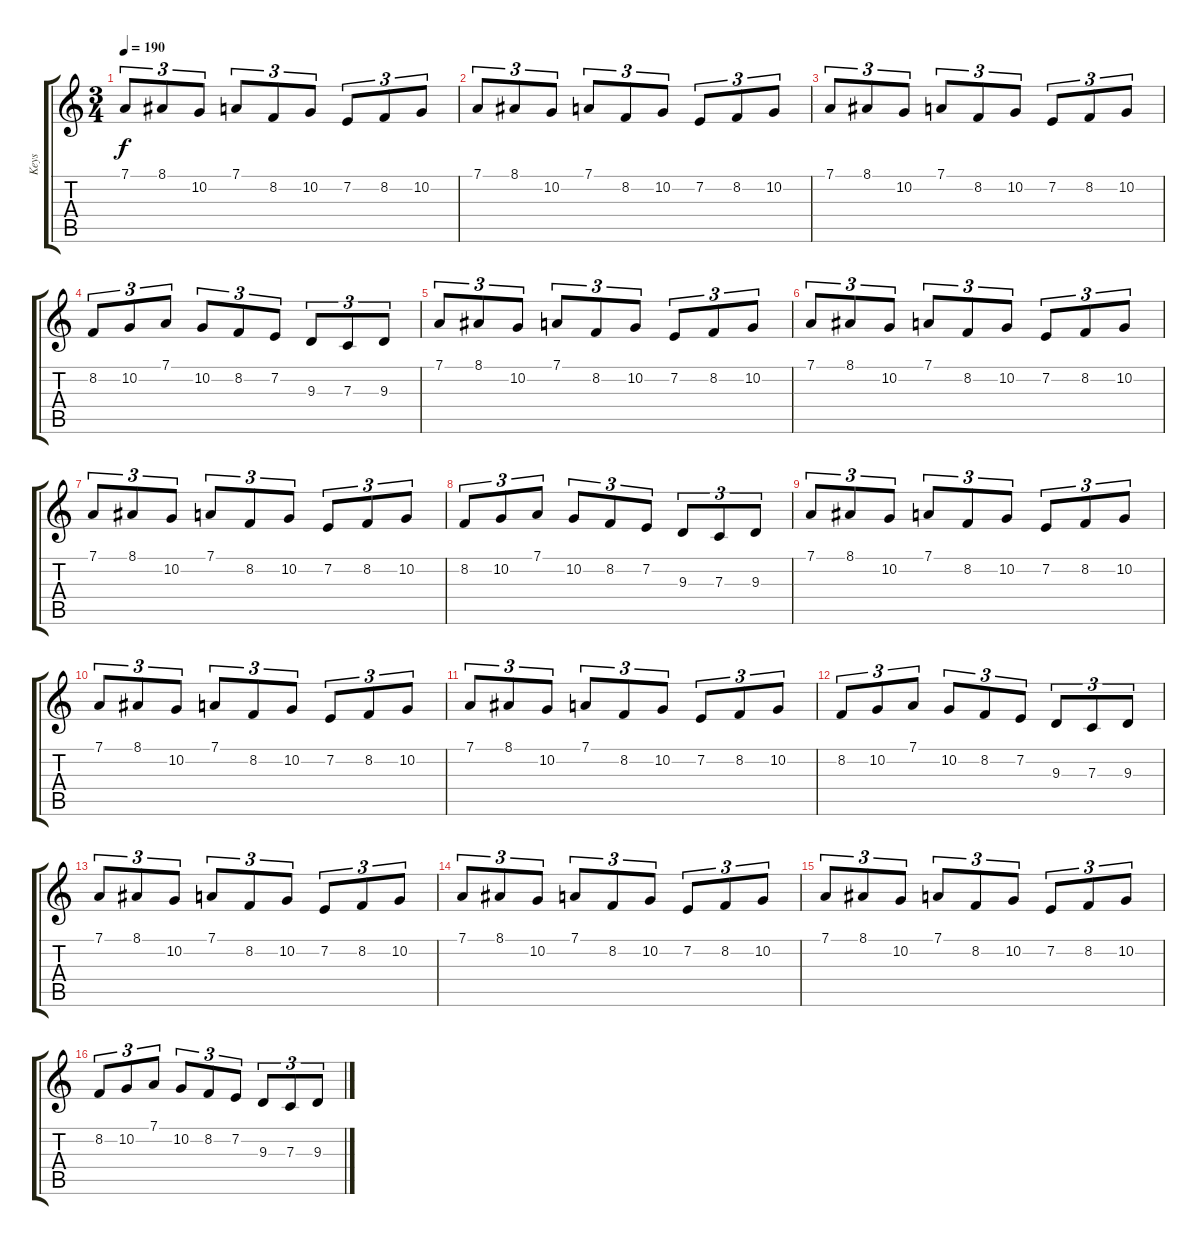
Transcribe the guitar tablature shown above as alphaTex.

\track ("Keys" "Keys") {instrument sitar}
\staff {score tabs}
\tuning (D4 A3 F3 C3 G2 D2) {hide}
\ts (3 4)
\tempo 190
\clef g2
\ks c
7.1.8{tu (3 2) dy f} 8.1.8{tu (3 2)} 10.2.8{tu (3 2)} 7.1.8{tu (3 2)} 8.2.8{tu (3 2)} 10.2.8{tu (3 2)} 7.2.8{tu (3 2)} 8.2.8{tu (3 2)} 10.2.8{tu (3 2)} |
7.1.8{tu (3 2)} 8.1.8{tu (3 2)} 10.2.8{tu (3 2)} 7.1.8{tu (3 2)} 8.2.8{tu (3 2)} 10.2.8{tu (3 2)} 7.2.8{tu (3 2)} 8.2.8{tu (3 2)} 10.2.8{tu (3 2)} |
7.1.8{tu (3 2)} 8.1.8{tu (3 2)} 10.2.8{tu (3 2)} 7.1.8{tu (3 2)} 8.2.8{tu (3 2)} 10.2.8{tu (3 2)} 7.2.8{tu (3 2)} 8.2.8{tu (3 2)} 10.2.8{tu (3 2)} |
8.2.8{tu (3 2)} 10.2.8{tu (3 2)} 7.1.8{tu (3 2)} 10.2.8{tu (3 2)} 8.2.8{tu (3 2)} 7.2.8{tu (3 2)} 9.3.8{tu (3 2)} 7.3.8{tu (3 2)} 9.3.8{tu (3 2)} |
7.1.8{tu (3 2)} 8.1.8{tu (3 2)} 10.2.8{tu (3 2)} 7.1.8{tu (3 2)} 8.2.8{tu (3 2)} 10.2.8{tu (3 2)} 7.2.8{tu (3 2)} 8.2.8{tu (3 2)} 10.2.8{tu (3 2)} |
7.1.8{tu (3 2)} 8.1.8{tu (3 2)} 10.2.8{tu (3 2)} 7.1.8{tu (3 2)} 8.2.8{tu (3 2)} 10.2.8{tu (3 2)} 7.2.8{tu (3 2)} 8.2.8{tu (3 2)} 10.2.8{tu (3 2)} |
7.1.8{tu (3 2)} 8.1.8{tu (3 2)} 10.2.8{tu (3 2)} 7.1.8{tu (3 2)} 8.2.8{tu (3 2)} 10.2.8{tu (3 2)} 7.2.8{tu (3 2)} 8.2.8{tu (3 2)} 10.2.8{tu (3 2)} |
8.2.8{tu (3 2)} 10.2.8{tu (3 2)} 7.1.8{tu (3 2)} 10.2.8{tu (3 2)} 8.2.8{tu (3 2)} 7.2.8{tu (3 2)} 9.3.8{tu (3 2)} 7.3.8{tu (3 2)} 9.3.8{tu (3 2)} |
7.1.8{tu (3 2)} 8.1.8{tu (3 2)} 10.2.8{tu (3 2)} 7.1.8{tu (3 2)} 8.2.8{tu (3 2)} 10.2.8{tu (3 2)} 7.2.8{tu (3 2)} 8.2.8{tu (3 2)} 10.2.8{tu (3 2)} |
7.1.8{tu (3 2)} 8.1.8{tu (3 2)} 10.2.8{tu (3 2)} 7.1.8{tu (3 2)} 8.2.8{tu (3 2)} 10.2.8{tu (3 2)} 7.2.8{tu (3 2)} 8.2.8{tu (3 2)} 10.2.8{tu (3 2)} |
7.1.8{tu (3 2)} 8.1.8{tu (3 2)} 10.2.8{tu (3 2)} 7.1.8{tu (3 2)} 8.2.8{tu (3 2)} 10.2.8{tu (3 2)} 7.2.8{tu (3 2)} 8.2.8{tu (3 2)} 10.2.8{tu (3 2)} |
8.2.8{tu (3 2)} 10.2.8{tu (3 2)} 7.1.8{tu (3 2)} 10.2.8{tu (3 2)} 8.2.8{tu (3 2)} 7.2.8{tu (3 2)} 9.3.8{tu (3 2)} 7.3.8{tu (3 2)} 9.3.8{tu (3 2)} |
7.1.8{tu (3 2)} 8.1.8{tu (3 2)} 10.2.8{tu (3 2)} 7.1.8{tu (3 2)} 8.2.8{tu (3 2)} 10.2.8{tu (3 2)} 7.2.8{tu (3 2)} 8.2.8{tu (3 2)} 10.2.8{tu (3 2)} |
7.1.8{tu (3 2)} 8.1.8{tu (3 2)} 10.2.8{tu (3 2)} 7.1.8{tu (3 2)} 8.2.8{tu (3 2)} 10.2.8{tu (3 2)} 7.2.8{tu (3 2)} 8.2.8{tu (3 2)} 10.2.8{tu (3 2)} |
7.1.8{tu (3 2)} 8.1.8{tu (3 2)} 10.2.8{tu (3 2)} 7.1.8{tu (3 2)} 8.2.8{tu (3 2)} 10.2.8{tu (3 2)} 7.2.8{tu (3 2)} 8.2.8{tu (3 2)} 10.2.8{tu (3 2)} |
8.2.8{tu (3 2)} 10.2.8{tu (3 2)} 7.1.8{tu (3 2)} 10.2.8{tu (3 2)} 8.2.8{tu (3 2)} 7.2.8{tu (3 2)} 9.3.8{tu (3 2)} 7.3.8{tu (3 2)} 9.3.8{tu (3 2)}
